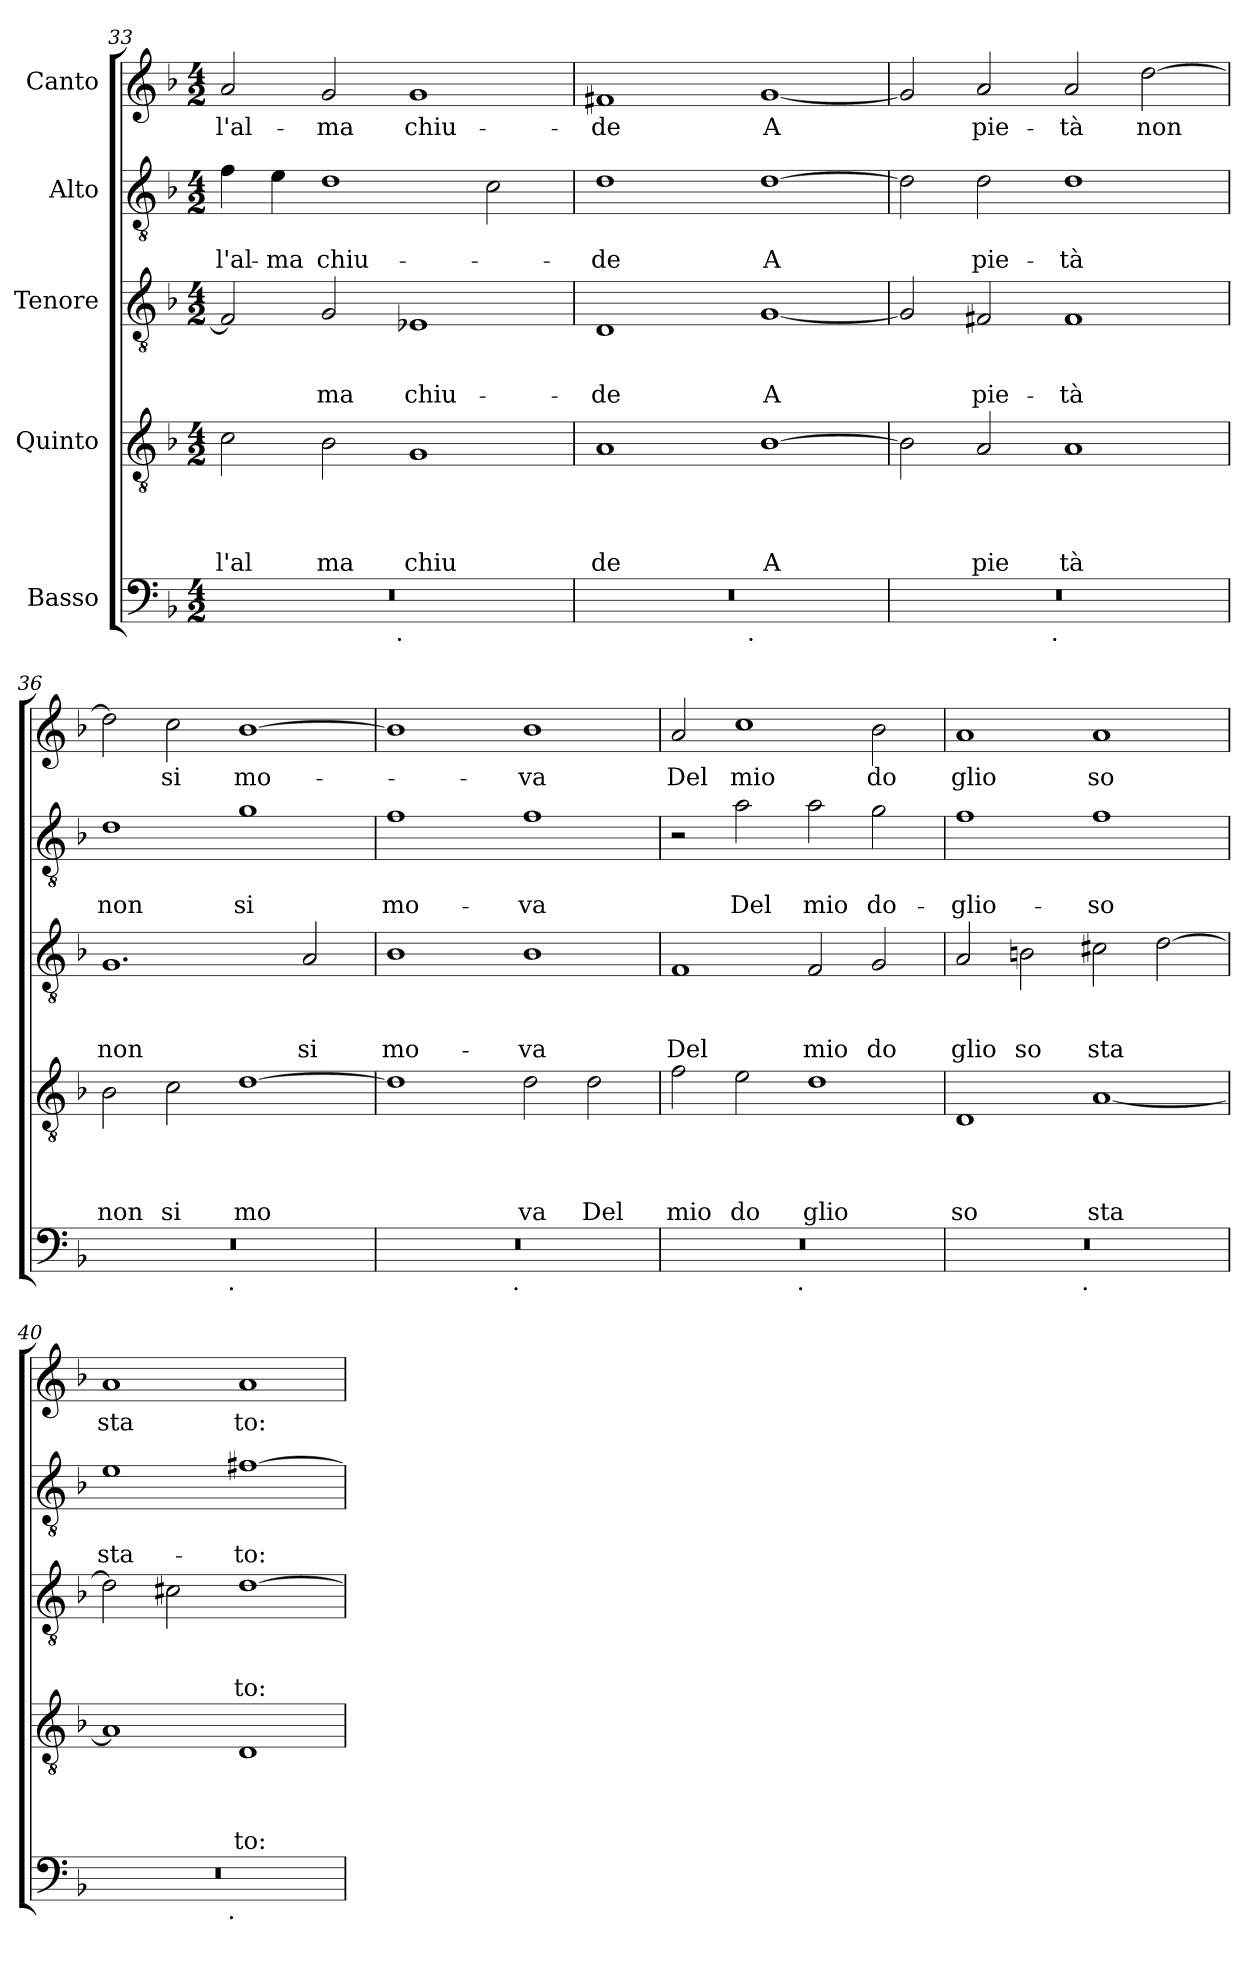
**kern	**kern	**text	**text	**text	**text	**kern	**text	**text	**text	**kern	**text	**text	**kern	**text
*part5	*part4	*part4	*part4	*part4	*part4	*part3	*part3	*part3	*part3	*part2	*part2	*part2	*part1	*part1
*staff5	*staff4	*staff4	*staff4	*staff4	*staff4	*staff3	*staff3	*staff3	*staff3	*staff2	*staff2	*staff2	*staff1	*staff1
*I"Basso	*I"Quinto	*	*	*	*	*I"Tenore	*	*	*	*I"Alto	*	*	*I"Canto	*
*clefF4	*clefGv2	*	*	*	*	*clefGv2	*	*	*	*clefGv2	*	*	*clefG2	*
*k[b-]	*k[b-]	*	*	*	*	*k[b-]	*	*	*	*k[b-]	*	*	*k[b-]	*
*F:	*F:	*	*	*	*	*F:	*	*	*	*F:	*	*	*F:	*
*M4/2	*M4/2	*	*	*	*	*M4/2	*	*	*	*M4/2	*	*	*M4/2	*
=33	=33	=33	=33	=33	=33	=33	=33	=33	=33	=33	=33	=33	=33	=33
!	!	!	!	!	!LO:LY:b	!	!	!	!	!	!	!LO:LY:b	!	!LO:LY:b
*^	*	*	*	*	*	*	*	*	*	*	*	*	*	*
0r	2ryy	2c\	.	.	.	l'al	2F/]	.	.	.	4f\	.	l'al-	2a/	l'al-
!	!	!	!	!	!	!	!	!	!	!	!	!	!LO:LY:b	!	!
.	.	.	.	.	.	.	.	.	.	.	4e\	.	-ma	.	.
!	!	!	!	!	!	!LO:LY:b	!	!	!	!LO:LY:b	!	!	!LO:LY:b	!	!LO:LY:b
.	4...ryy	2B-\	.	.	.	ma	2G/	.	.	-ma	1d	.	chiu-	2g/	-ma
!	!LO:TX:b:t=.	!	!	!	!	!	!	!	!	!	!	!	!	!	!
.	1ryy	.	.	.	.	.	.	.	.	.	.	.	.	.	.
!	!	!	!	!	!	!LO:LY:b	!	!	!	!LO:LY:b	!	!	!	!	!LO:LY:b
.	.	1G	.	.	.	chiu	1E-X	.	.	chiu-	.	.	.	1g	chiu-
.	.	.	.	.	.	.	.	.	.	.	2c\	.	.	.	.
.	32ryy	.	.	.	.	.	.	.	.	.	.	.	.	.	.
=34	=34	=34	=34	=34	=34	=34	=34	=34	=34	=34	=34	=34	=34	=34	=34
!	!	!	!	!	!	!LO:LY:b	!	!	!	!LO:LY:b	!	!	!LO:LY:b	!	!LO:LY:b
0r	2ryy	1A	.	.	.	de	1D	.	.	-de	1d	.	-de	1f#X	-de
.	4...ryy	.	.	.	.	.	.	.	.	.	.	.	.	.	.
!	!LO:TX:b:t=.	!	!	!	!	!	!	!	!	!	!	!	!	!	!
.	1ryy	.	.	.	.	.	.	.	.	.	.	.	.	.	.
!	!	!	!	!	!	!LO:LY:b	!	!	!	!LO:LY:b	!	!	!LO:LY:b	!	!LO:LY:b
.	.	[>1B-	.	.	.	A	[<1G	.	.	A	[>1d	.	A	[<1g	A
.	32ryy	.	.	.	.	.	.	.	.	.	.	.	.	.	.
=35	=35	=35	=35	=35	=35	=35	=35	=35	=35	=35	=35	=35	=35	=35	=35
0r	2ryy	2B-\]	.	.	.	.	2G/]	.	.	.	2d\]	.	.	2g/]	.
!	!	!	!	!	!	!LO:LY:b	!	!	!	!LO:LY:b	!	!	!LO:LY:b	!	!LO:LY:b
.	4...ryy	2A/	.	.	.	pie	2F#X/	.	.	pie-	2d\	.	pie-	2a/	pie-
!	!LO:TX:b:t=.	!	!	!	!	!	!	!	!	!	!	!	!	!	!
.	1ryy	.	.	.	.	.	.	.	.	.	.	.	.	.	.
!	!	!	!	!	!	!LO:LY:b	!	!	!	!LO:LY:b	!	!	!LO:LY:b	!	!LO:LY:b
.	.	1A	.	.	.	tà	1F#	.	.	-tà	1d	.	-tà	2a/	-tà
!	!	!	!	!	!	!	!	!	!	!	!	!	!	!	!LO:LY:b
.	.	.	.	.	.	.	.	.	.	.	.	.	.	[>2dd\	non
.	32ryy	.	.	.	.	.	.	.	.	.	.	.	.	.	.
=36	=36	=36	=36	=36	=36	=36	=36	=36	=36	=36	=36	=36	=36	=36	=36
!	!	!	!	!	!	!LO:LY:b	!	!	!	!LO:LY:b	!	!	!LO:LY:b	!	!
0r	2ryy	2B-\	.	.	.	non	1.G	.	.	non	1d	.	non	2dd\]	.
!	!	!	!	!	!	!LO:LY:b	!	!	!	!	!	!	!	!	!LO:LY:b
.	4...ryy	2c\	.	.	.	si	.	.	.	.	.	.	.	2cc\	si
!	!LO:TX:b:t=.	!	!	!	!	!	!	!	!	!	!	!	!	!	!
.	1ryy	.	.	.	.	.	.	.	.	.	.	.	.	.	.
!	!	!	!	!	!	!LO:LY:b	!	!	!	!	!	!	!LO:LY:b	!	!LO:LY:b
.	.	[>1d	.	.	.	mo	.	.	.	.	1g	.	si	[>1b-	mo-
!	!	!	!	!	!	!	!	!	!	!LO:LY:b	!	!	!	!	!
.	.	.	.	.	.	.	2A/	.	.	si	.	.	.	.	.
.	32ryy	.	.	.	.	.	.	.	.	.	.	.	.	.	.
=37	=37	=37	=37	=37	=37	=37	=37	=37	=37	=37	=37	=37	=37	=37	=37
!	!	!	!	!	!	!	!	!	!	!LO:LY:b	!	!	!LO:LY:b	!	!
0r	2ryy	1d]	.	.	.	.	1B-	.	.	mo-	1f	.	mo-	1b-]	.
.	4...ryy	.	.	.	.	.	.	.	.	.	.	.	.	.	.
!	!LO:TX:b:t=.	!	!	!	!	!	!	!	!	!	!	!	!	!	!
.	1ryy	.	.	.	.	.	.	.	.	.	.	.	.	.	.
!	!	!	!	!	!	!LO:LY:b	!	!	!	!LO:LY:b	!	!	!LO:LY:b	!	!LO:LY:b
.	.	2d\	.	.	.	va	1B-	.	.	-va	1f	.	-va	1b-	-va
!	!	!	!	!	!	!LO:LY:b	!	!	!	!	!	!	!	!	!
.	.	2d\	.	.	.	Del	.	.	.	.	.	.	.	.	.
.	32ryy	.	.	.	.	.	.	.	.	.	.	.	.	.	.
!!LO:LB:g=z
=38	=38	=38	=38	=38	=38	=38	=38	=38	=38	=38	=38	=38	=38	=38	=38
!	!	!	!	!	!	!LO:LY:b	!	!	!	!LO:LY:b	!	!	!	!	!LO:LY:b
0r	2ryy	2f\	.	.	.	mio	1F	.	.	Del	2r	.	.	2a/	Del
!	!	!	!	!	!	!LO:LY:b	!	!	!	!	!	!	!LO:LY:b	!	!LO:LY:b
.	4...ryy	2e\	.	.	.	do	.	.	.	.	2a\	.	Del	1cc	mio
!	!LO:TX:b:t=.	!	!	!	!	!	!	!	!	!	!	!	!	!	!
.	1ryy	.	.	.	.	.	.	.	.	.	.	.	.	.	.
!	!	!	!	!	!	!LO:LY:b	!	!	!	!LO:LY:b	!	!	!LO:LY:b	!	!
.	.	1d	.	.	.	glio	2F/	.	.	mio	2a\	.	mio	.	.
!	!	!	!	!	!	!	!	!	!	!LO:LY:b	!	!	!LO:LY:b	!	!LO:LY:b
.	.	.	.	.	.	.	2G/	.	.	do	2g\	.	do-	2b-\	do
.	32ryy	.	.	.	.	.	.	.	.	.	.	.	.	.	.
=39	=39	=39	=39	=39	=39	=39	=39	=39	=39	=39	=39	=39	=39	=39	=39
!	!	!	!	!	!	!LO:LY:b	!	!	!	!LO:LY:b	!	!	!LO:LY:b	!	!LO:LY:b
0r	2ryy	1D	.	.	.	so	2A/	.	.	glio	1f	.	-glio-	1a	glio
!	!	!	!	!	!	!	!	!	!	!LO:LY:b	!	!	!	!	!
.	4...ryy	.	.	.	.	.	2Bn\	.	.	so	.	.	.	.	.
!	!LO:TX:b:t=.	!	!	!	!	!	!	!	!	!	!	!	!	!	!
.	1ryy	.	.	.	.	.	.	.	.	.	.	.	.	.	.
!	!	!	!	!	!	!LO:LY:b	!	!	!	!LO:LY:b	!	!	!LO:LY:b	!	!LO:LY:b
.	.	[<1A	.	.	.	sta	2c#X\	.	.	sta	1f	.	-so	1a	so
.	.	.	.	.	.	.	[>2d\	.	.	.	.	.	.	.	.
.	32ryy	.	.	.	.	.	.	.	.	.	.	.	.	.	.
=40	=40	=40	=40	=40	=40	=40	=40	=40	=40	=40	=40	=40	=40	=40	=40
!	!	!	!	!	!	!	!	!	!	!	!	!	!LO:LY:b	!	!LO:LY:b
0r	2ryy	1A]	.	.	.	.	2d\]	.	.	.	1e	.	sta-	1a	sta
.	4...ryy	.	.	.	.	.	2c#X\	.	.	.	.	.	.	.	.
!	!LO:TX:b:t=.	!	!	!	!	!	!	!	!	!	!	!	!	!	!
.	1ryy	.	.	.	.	.	.	.	.	.	.	.	.	.	.
!	!	!	!	!	!	!LO:LY:b	!	!	!	!LO:LY:b	!	!	!LO:LY:b	!	!LO:LY:b
.	.	1D	.	.	.	to:	[>1d	.	.	to:	[>1f#X	.	-to:	1a	to:
.	32ryy	.	.	.	.	.	.	.	.	.	.	.	.	.	.
*v	*v	*	*	*	*	*	*	*	*	*	*	*	*	*	*
=	=	=	=	=	=	=	=	=	=	=	=	=	=	=
*-	*-	*-	*-	*-	*-	*-	*-	*-	*-	*-	*-	*-	*-	*-
